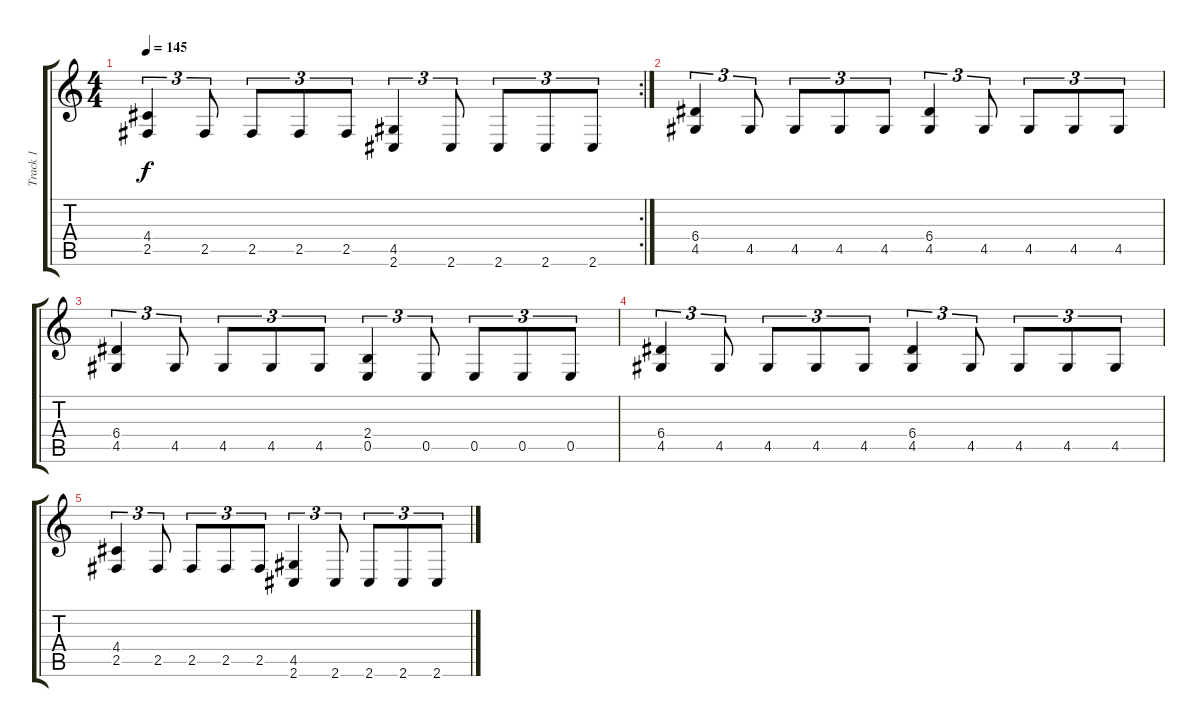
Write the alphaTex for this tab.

\track ("Track 1" "Track 1") {instrument distortionguitar}
\staff {score tabs}
\tuning (B3 Gb3 D3 A2 E2 B1) {hide}
\rc 2
\ts (4 4)
\tempo 145
\clef g2
\ks c
(4.4 2.5).4{tu (3 2) dy f} 2.5.8{tu (3 2)} 2.5.8{tu (3 2)} 2.5.8{tu (3 2)} 2.5.8{tu (3 2)} (4.5 2.6).4{tu (3 2)} 2.6.8{tu (3 2)} 2.6.8{tu (3 2)} 2.6.8{tu (3 2)} 2.6.8{tu (3 2)} |
(6.4 4.5).4{tu (3 2)} 4.5.8{tu (3 2)} 4.5.8{tu (3 2)} 4.5.8{tu (3 2)} 4.5.8{tu (3 2)} (6.4 4.5).4{tu (3 2)} 4.5.8{tu (3 2)} 4.5.8{tu (3 2)} 4.5.8{tu (3 2)} 4.5.8{tu (3 2)} |
(6.4 4.5).4{tu (3 2) volume 0} 4.5.8{tu (3 2)} 4.5.8{tu (3 2)} 4.5.8{tu (3 2)} 4.5.8{tu (3 2)} (2.4 0.5).4{tu (3 2)} 0.5.8{tu (3 2)} 0.5.8{tu (3 2)} 0.5.8{tu (3 2)} 0.5.8{tu (3 2)} |
(6.4 4.5).4{tu (3 2)} 4.5.8{tu (3 2)} 4.5.8{tu (3 2)} 4.5.8{tu (3 2)} 4.5.8{tu (3 2)} (6.4 4.5).4{tu (3 2)} 4.5.8{tu (3 2)} 4.5.8{tu (3 2)} 4.5.8{tu (3 2)} 4.5.8{tu (3 2)} |
(4.4 2.5).4{tu (3 2)} 2.5.8{tu (3 2)} 2.5.8{tu (3 2)} 2.5.8{tu (3 2)} 2.5.8{tu (3 2)} (4.5 2.6).4{tu (3 2)} 2.6.8{tu (3 2)} 2.6.8{tu (3 2)} 2.6.8{tu (3 2)} 2.6.8{tu (3 2)}
